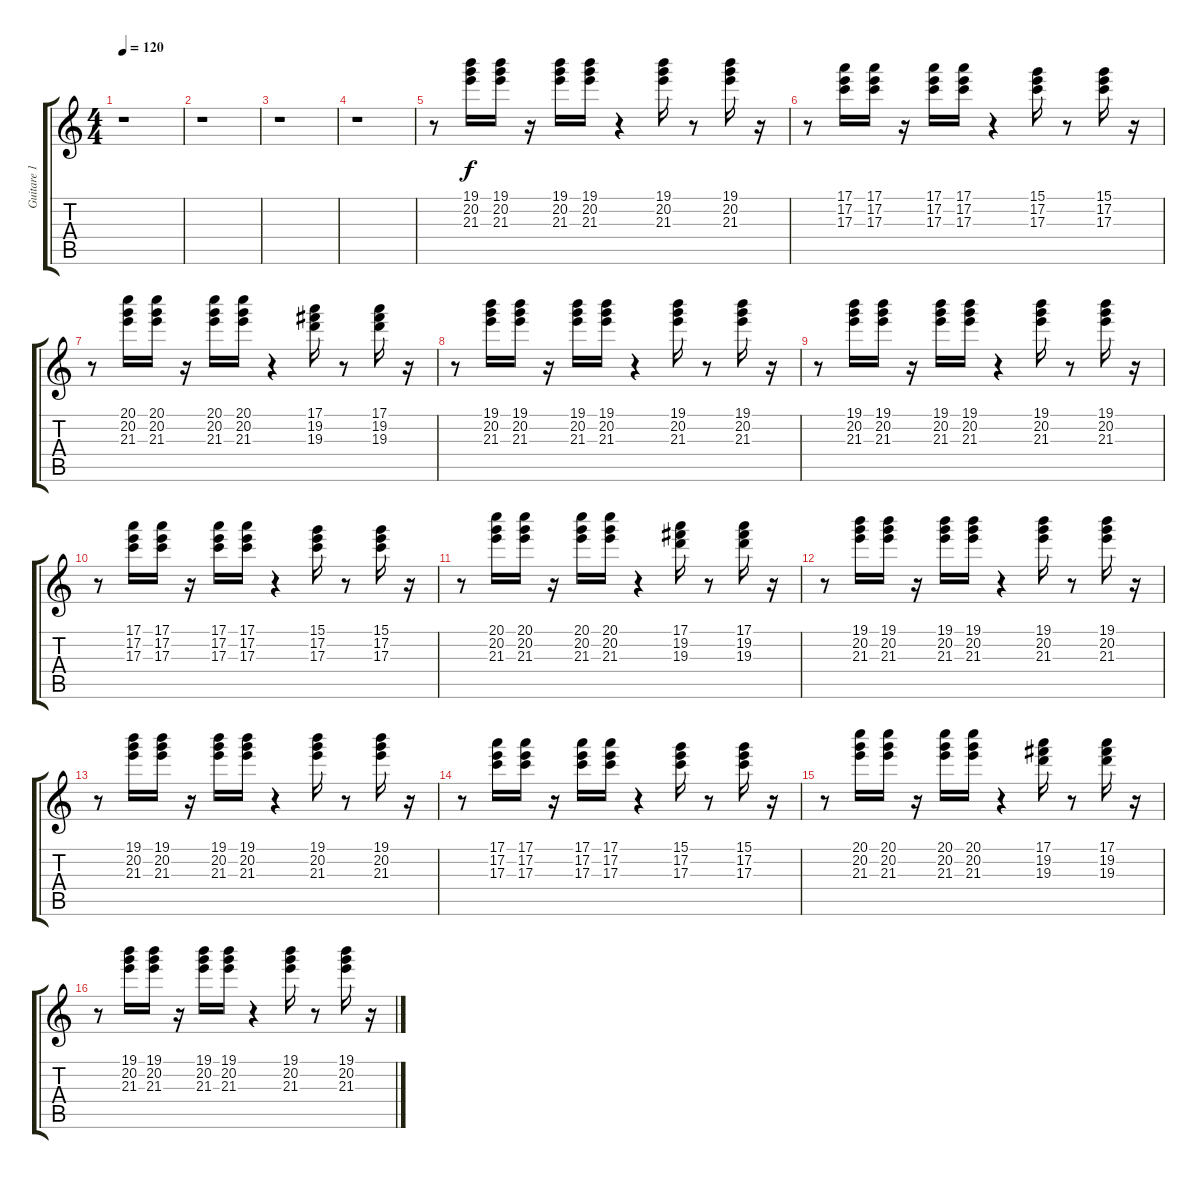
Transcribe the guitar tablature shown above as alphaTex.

\track ("Guitare 1" "Guitare 1") {instrument electricguitarclean}
\staff {score tabs}
\tuning (E4 B3 G3 D3 A2 E2) {hide}
\ts (4 4)
\tempo 120
\clef g2
\ks c
r.1{dy f} |
r.1 |
r.1 |
r.1 |
r.8 (19.1 20.2 21.3).16 (19.1 20.2 21.3).16 r.16 (19.1 20.2 21.3).16 (19.1 20.2 21.3).16 r.4 (19.1 20.2 21.3).16 r.8 (19.1 20.2 21.3).16 r.16 |
r.8 (17.1 17.2 17.3).16 (17.1 17.2 17.3).16 r.16 (17.1 17.2 17.3).16 (17.1 17.2 17.3).16 r.4 (15.1 17.2 17.3).16 r.8 (15.1 17.2 17.3).16 r.16 |
r.8 (20.1 20.2 21.3).16 (20.1 20.2 21.3).16 r.16 (20.1 20.2 21.3).16 (20.1 20.2 21.3).16 r.4 (17.1 19.2 19.3).16 r.8 (17.1 19.2 19.3).16 r.16 |
r.8 (19.1 20.2 21.3).16 (19.1 20.2 21.3).16 r.16 (19.1 20.2 21.3).16 (19.1 20.2 21.3).16 r.4 (19.1 20.2 21.3).16 r.8 (19.1 20.2 21.3).16 r.16 |
r.8 (19.1 20.2 21.3).16 (19.1 20.2 21.3).16 r.16 (19.1 20.2 21.3).16 (19.1 20.2 21.3).16 r.4 (19.1 20.2 21.3).16 r.8 (19.1 20.2 21.3).16 r.16 |
r.8 (17.1 17.2 17.3).16 (17.1 17.2 17.3).16 r.16 (17.1 17.2 17.3).16 (17.1 17.2 17.3).16 r.4 (15.1 17.2 17.3).16 r.8 (15.1 17.2 17.3).16 r.16 |
r.8 (20.1 20.2 21.3).16 (20.1 20.2 21.3).16 r.16 (20.1 20.2 21.3).16 (20.1 20.2 21.3).16 r.4 (17.1 19.2 19.3).16 r.8 (17.1 19.2 19.3).16 r.16 |
r.8 (19.1 20.2 21.3).16 (19.1 20.2 21.3).16 r.16 (19.1 20.2 21.3).16 (19.1 20.2 21.3).16 r.4 (19.1 20.2 21.3).16 r.8 (19.1 20.2 21.3).16 r.16 |
r.8 (19.1 20.2 21.3).16 (19.1 20.2 21.3).16 r.16 (19.1 20.2 21.3).16 (19.1 20.2 21.3).16 r.4 (19.1 20.2 21.3).16 r.8 (19.1 20.2 21.3).16 r.16 |
r.8 (17.1 17.2 17.3).16 (17.1 17.2 17.3).16 r.16 (17.1 17.2 17.3).16 (17.1 17.2 17.3).16 r.4 (15.1 17.2 17.3).16 r.8 (15.1 17.2 17.3).16 r.16 |
r.8 (20.1 20.2 21.3).16 (20.1 20.2 21.3).16 r.16 (20.1 20.2 21.3).16 (20.1 20.2 21.3).16 r.4 (17.1 19.2 19.3).16 r.8 (17.1 19.2 19.3).16 r.16 |
r.8 (19.1 20.2 21.3).16 (19.1 20.2 21.3).16 r.16 (19.1 20.2 21.3).16 (19.1 20.2 21.3).16 r.4 (19.1 20.2 21.3).16 r.8 (19.1 20.2 21.3).16 r.16
